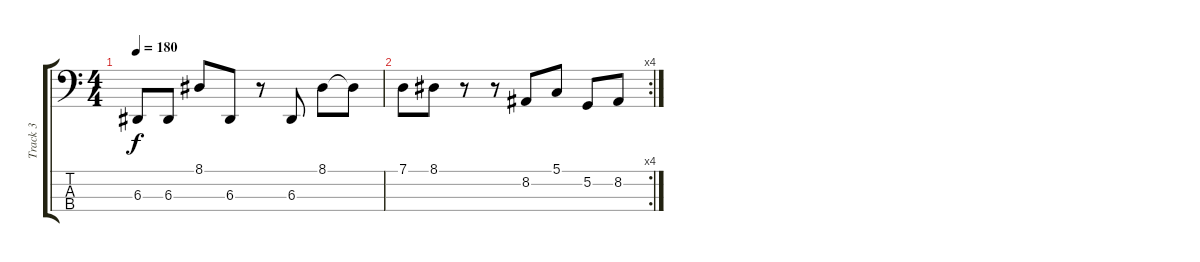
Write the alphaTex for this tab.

\track ("Track 3" "Track 3") {instrument lead8bassandlead}
\staff {score tabs}
\tuning (G2 D2 A1 E1) {hide}
\ts (4 4)
\tempo 180
\clef f4
\ks c
6.3.8{dy f} 6.3.8 8.1.8 6.3.8 r.8 6.3.8 8.1.8 8.1{t}.8 |
\rc 4
7.1.8 8.1.8 r.8 r.8 8.2.8 5.1.8 5.2.8 8.2.8
